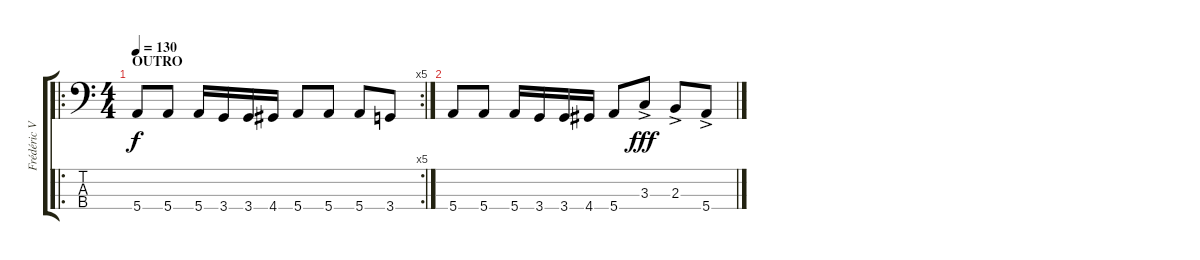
\track ("Frédéric VIDALENC" "Frédéric V") {instrument electricbassfinger}
\staff {score tabs}
\tuning (G2 D2 A1 E1) {hide}
\ro
\rc 5
\ts (4 4)
\section ("" "OUTRO")
\tempo 130
\clef f4
\ks c
5.4.8{dy f} 5.4.8 5.4.16 3.4.16 3.4.16 4.4.16 5.4.8 5.4.8 5.4.8 3.4.8 |
5.4.8 5.4.8 5.4.16 3.4.16 3.4.16 4.4.16 5.4.8 3.3{ac}.8{dy fff} 2.3{ac}.8 5.4{ac}.8
